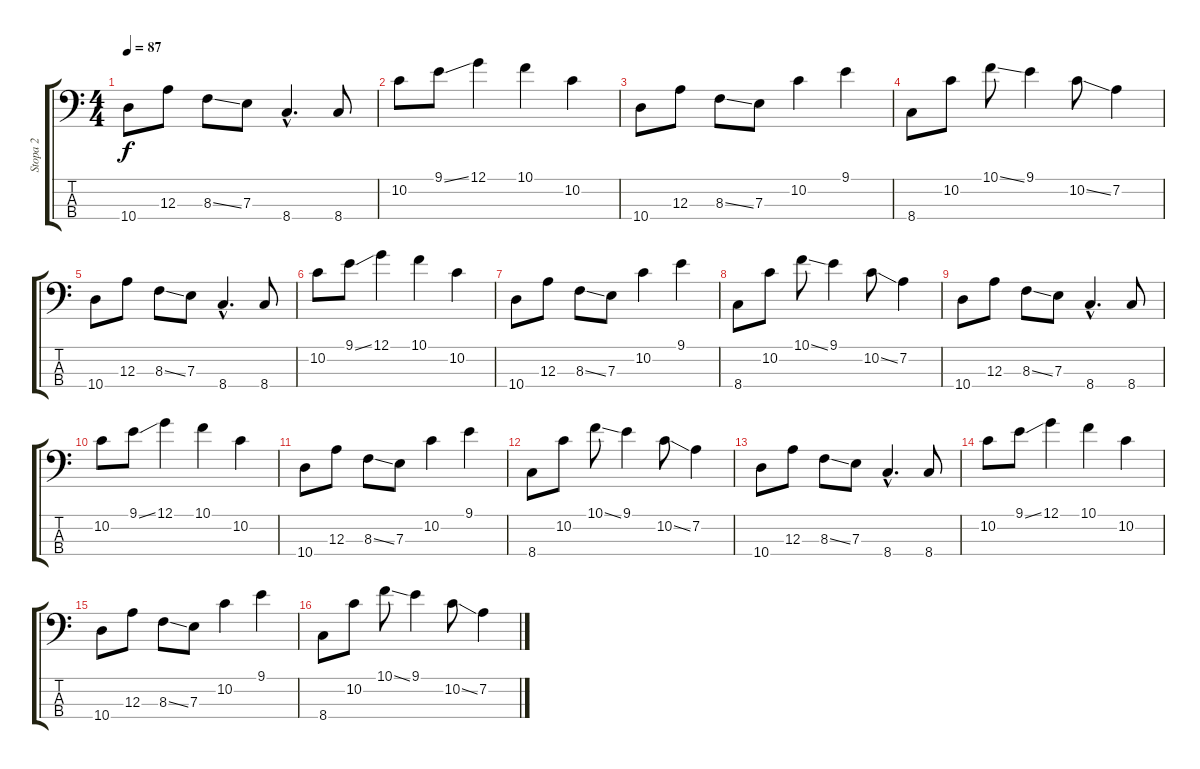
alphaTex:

\track ("Stopa 2" "Stopa 2") {instrument fretlessbass}
\staff {score tabs}
\tuning (G2 D2 A1 E1) {hide}
\ts (4 4)
\tempo 87
\clef f4
\ks c
10.4.8{dy f instrument fretlessbass} 12.3.8 8.3{ss}.8 7.3.8 8.4{hac}.4{d} 8.4.8 |
10.2.8 9.1{ss}.8 12.1.4 10.1.4 10.2.4 |
10.4.8 12.3.8 8.3{ss}.8 7.3.8 10.2.4 9.1.4 |
8.4.8 10.2.8 10.1{ss}.8 9.1.4 10.2{ss}.8 7.2.4 |
10.4.8 12.3.8 8.3{ss}.8 7.3.8 8.4{hac}.4{d} 8.4.8 |
10.2.8 9.1{ss}.8 12.1.4 10.1.4 10.2.4 |
10.4.8 12.3.8 8.3{ss}.8 7.3.8 10.2.4 9.1.4 |
8.4.8 10.2.8 10.1{ss}.8 9.1.4 10.2{ss}.8 7.2.4 |
10.4.8 12.3.8 8.3{ss}.8 7.3.8 8.4{hac}.4{d} 8.4.8 |
10.2.8 9.1{ss}.8 12.1.4 10.1.4 10.2.4 |
10.4.8 12.3.8 8.3{ss}.8 7.3.8 10.2.4 9.1.4 |
8.4.8 10.2.8 10.1{ss}.8 9.1.4 10.2{ss}.8 7.2.4 |
10.4.8 12.3.8 8.3{ss}.8 7.3.8 8.4{hac}.4{d} 8.4.8 |
10.2.8 9.1{ss}.8 12.1.4 10.1.4 10.2.4 |
10.4.8 12.3.8 8.3{ss}.8 7.3.8 10.2.4 9.1.4 |
8.4.8 10.2.8 10.1{ss}.8 9.1.4 10.2{ss}.8 7.2.4
